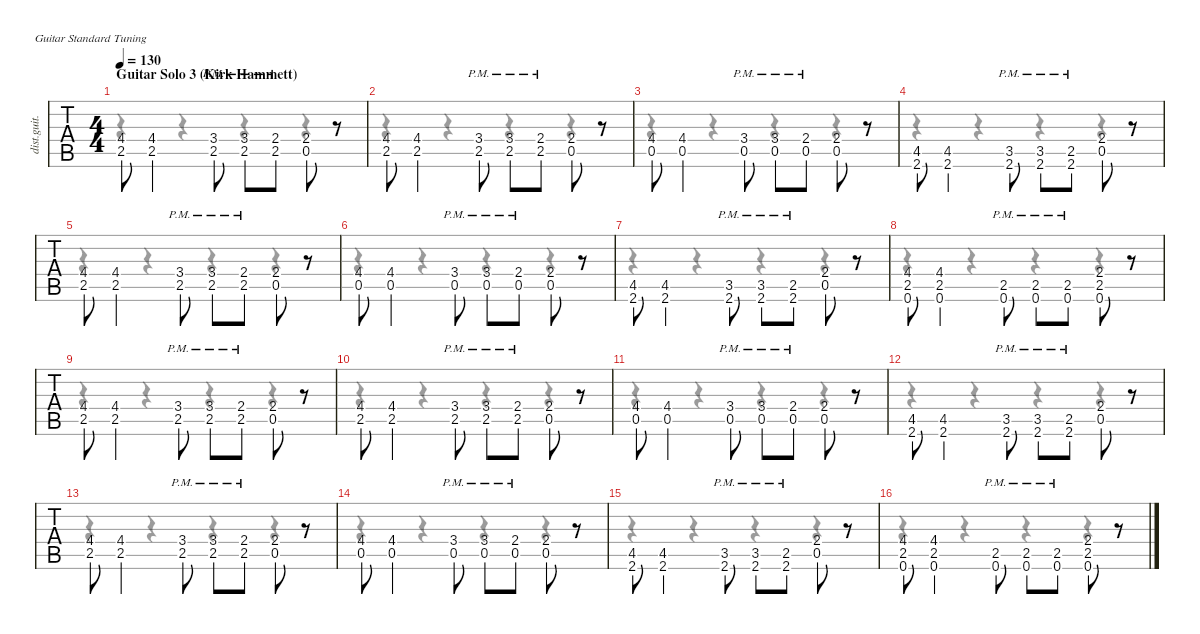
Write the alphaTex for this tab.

\defaultSystemsLayout 4
\hideDynamics
\bracketExtendMode nobrackets
\track ("James Hetfield - Rhythm Guitar" "dist.guit.") {instrument distortionguitar}
\staff {tabs}
\tuning (E4 B3 G3 D3 A2 E2)
\voice
\ts (4 4)
\beaming (8 2 2 2 2)
\section ("" "Guitar Solo 3 (Kirk Hammett)")
\tempo 130
\clef g2
\ks c
(4.4{acc #} 2.5).8{dy f beam Up} (4.4{acc #} 2.5).4{beam Up} (3.4{pm} 2.5{pm}).8{beam Up} (3.4{pm} 2.5{pm}).8{beam Up} (2.4{pm} 2.5{pm}).8{beam Up} (2.4 0.5).8{beam Up} r.8{beam Up} |
(4.4{acc #} 2.5).8{beam Up} (4.4{acc #} 2.5).4{beam Up} (3.4{pm} 2.5{pm}).8{beam Up} (3.4{pm} 2.5{pm}).8{beam Up} (2.4{pm} 2.5{pm}).8{beam Up} (2.4 0.5).8{beam Up} r.8{beam Up} |
(4.4{acc #} 0.5).8{beam Up} (4.4{acc #} 0.5).4{beam Up} (3.4{pm} 0.5{pm}).8{beam Up} (3.4{pm} 0.5{pm}).8{beam Up} (2.4{pm} 0.5{pm}).8{beam Up} (2.4 0.5).8{beam Up} r.8{beam Up} |
(4.5{acc #} 2.6{acc #}).8{beam Up} (4.5{acc #} 2.6{acc #}).4{beam Up} (3.5{pm} 2.6{pm acc #}).8{beam Up} (3.5{pm} 2.6{pm acc #}).8{beam Up} (2.5{pm} 2.6{pm acc #}).8{beam Up} (2.4 0.5).8{beam Up} r.8{beam Up} |
(4.4{acc #} 2.5).8{beam Up} (4.4{acc #} 2.5).4{beam Up} (3.4{pm} 2.5{pm}).8{beam Up} (3.4{pm} 2.5{pm}).8{beam Up} (2.4{pm} 2.5{pm}).8{beam Up} (2.4 0.5).8{beam Up} r.8{beam Up} |
(4.4{acc #} 0.5).8{beam Up} (4.4{acc #} 0.5).4{beam Up} (3.4{pm} 0.5{pm}).8{beam Up} (3.4{pm} 0.5{pm}).8{beam Up} (2.4{pm} 0.5{pm}).8{beam Up} (2.4 0.5).8{beam Up} r.8{beam Up} |
(4.5{acc #} 2.6{acc #}).8{beam Up} (4.5{acc #} 2.6{acc #}).4{beam Up} (3.5{pm} 2.6{pm acc #}).8{beam Up} (3.5{pm} 2.6{pm acc #}).8{beam Up} (2.5{pm} 2.6{pm acc #}).8{beam Up} (2.4 0.5).8{beam Up} r.8{beam Up} |
(4.4{acc #} 2.5 0.6).8{beam Up} (4.4{acc #} 2.5 0.6).4{beam Up} (2.5{pm} 0.6{pm}).8{beam Up} (2.5{pm} 0.6{pm}).8{beam Up} (2.5{pm} 0.6{pm}).8{beam Up} (2.4 2.5 0.6).8{beam Up} r.8{beam Up} |
(4.4{acc #} 2.5).8{beam Up} (4.4{acc #} 2.5).4{beam Up} (3.4{pm} 2.5{pm}).8{beam Up} (3.4{pm} 2.5{pm}).8{beam Up} (2.4{pm} 2.5{pm}).8{beam Up} (2.4 0.5).8{beam Up} r.8{beam Up} |
(4.4{acc #} 2.5).8{beam Up} (4.4{acc #} 2.5).4{beam Up} (3.4{pm} 2.5{pm}).8{beam Up} (3.4{pm} 2.5{pm}).8{beam Up} (2.4{pm} 2.5{pm}).8{beam Up} (2.4 0.5).8{beam Up} r.8{beam Up} |
(4.4{acc #} 0.5).8{beam Up} (4.4{acc #} 0.5).4{beam Up} (3.4{pm} 0.5{pm}).8{beam Up} (3.4{pm} 0.5{pm}).8{beam Up} (2.4{pm} 0.5{pm}).8{beam Up} (2.4 0.5).8{beam Up} r.8{beam Up} |
(4.5{acc #} 2.6{acc #}).8{beam Up} (4.5{acc #} 2.6{acc #}).4{beam Up} (3.5{pm} 2.6{pm acc #}).8{beam Up} (3.5{pm} 2.6{pm acc #}).8{beam Up} (2.5{pm} 2.6{pm acc #}).8{beam Up} (2.4 0.5).8{beam Up} r.8{beam Up} |
(4.4{acc #} 2.5).8{beam Up} (4.4{acc #} 2.5).4{beam Up} (3.4{pm} 2.5{pm}).8{beam Up} (3.4{pm} 2.5{pm}).8{beam Up} (2.4{pm} 2.5{pm}).8{beam Up} (2.4 0.5).8{beam Up} r.8{beam Up} |
(4.4{acc #} 0.5).8{beam Up} (4.4{acc #} 0.5).4{beam Up} (3.4{pm} 0.5{pm}).8{beam Up} (3.4{pm} 0.5{pm}).8{beam Up} (2.4{pm} 0.5{pm}).8{beam Up} (2.4 0.5).8{beam Up} r.8{beam Up} |
(4.5{acc #} 2.6{acc #}).8{beam Up} (4.5{acc #} 2.6{acc #}).4{beam Up} (3.5{pm} 2.6{pm acc #}).8{beam Up} (3.5{pm} 2.6{pm acc #}).8{beam Up} (2.5{pm} 2.6{pm acc #}).8{beam Up} (2.4 0.5).8{beam Up} r.8{beam Up} |
(4.4{acc #} 2.5 0.6).8{beam Up} (4.4{acc #} 2.5 0.6).4{beam Up} (2.5{pm} 0.6{pm}).8{beam Up} (2.5{pm} 0.6{pm}).8{beam Up} (2.5{pm} 0.6{pm}).8{beam Up} (2.4 2.5 0.6).8{beam Up} r.8{beam Up}
\voice
\clef g2
\ottava regular
\simile none
\ks c
r.4{dy mf beam Down} r.4{beam Down} r.4{beam Down} r.4{beam Down} |
r.4{beam Down} r.4{beam Down} r.4{beam Down} r.4{beam Down} |
r.4{beam Down} r.4{beam Down} r.4{beam Down} r.4{beam Down} |
r.4{beam Down} r.4{beam Down} r.4{beam Down} r.4{beam Down} |
r.4{beam Down} r.4{beam Down} r.4{beam Down} r.4{beam Down} |
r.4{beam Down} r.4{beam Down} r.4{beam Down} r.4{beam Down} |
r.4{beam Down} r.4{beam Down} r.4{beam Down} r.4{beam Down} |
r.4{beam Down} r.4{beam Down} r.4{beam Down} r.4{beam Down} |
r.4{beam Down} r.4{beam Down} r.4{beam Down} r.4{beam Down} |
r.4{beam Down} r.4{beam Down} r.4{beam Down} r.4{beam Down} |
r.4{beam Down} r.4{beam Down} r.4{beam Down} r.4{beam Down} |
r.4{beam Down} r.4{beam Down} r.4{beam Down} r.4{beam Down} |
r.4{beam Down} r.4{beam Down} r.4{beam Down} r.4{beam Down} |
r.4{beam Down} r.4{beam Down} r.4{beam Down} r.4{beam Down} |
r.4{beam Down} r.4{beam Down} r.4{beam Down} r.4{beam Down} |
r.4{beam Down} r.4{beam Down} r.4{beam Down} r.4{beam Down}
